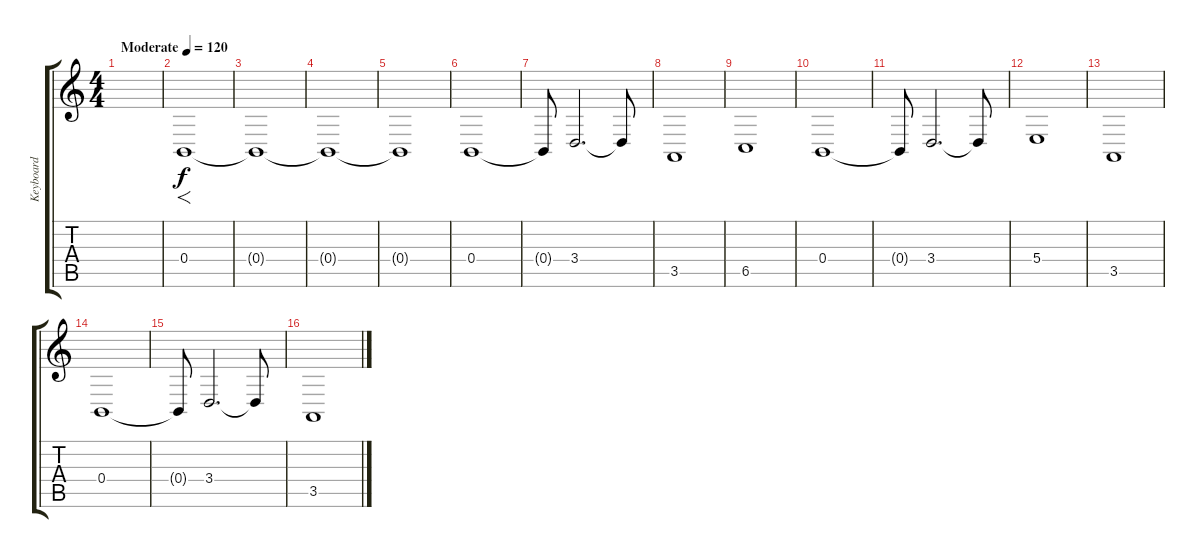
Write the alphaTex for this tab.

\track ("Keyboard" "Keyboard") {instrument stringensemble2}
\staff {score tabs}
\tuning (Db4 Ab3 E3 B2 Gb2 B1) {hide}
\ts (4 4)
\tempo (120 "Moderate")
\clef g2
\ks c
|
0.4.1{f} |
0.4{t}.1 |
0.4{t}.1 |
0.4{t}.1 |
0.4.1{volume 15} |
0.4{t}.8 3.4.2{d} 3.4{t}.8 |
3.5.1 |
6.5.1 |
0.4.1 |
0.4{t}.8 3.4.2{d} 3.4{t}.8 |
5.4.1 |
3.5.1 |
0.4.1 |
0.4{t}.8 3.4.2{d} 3.4{t}.8 |
3.5.1
